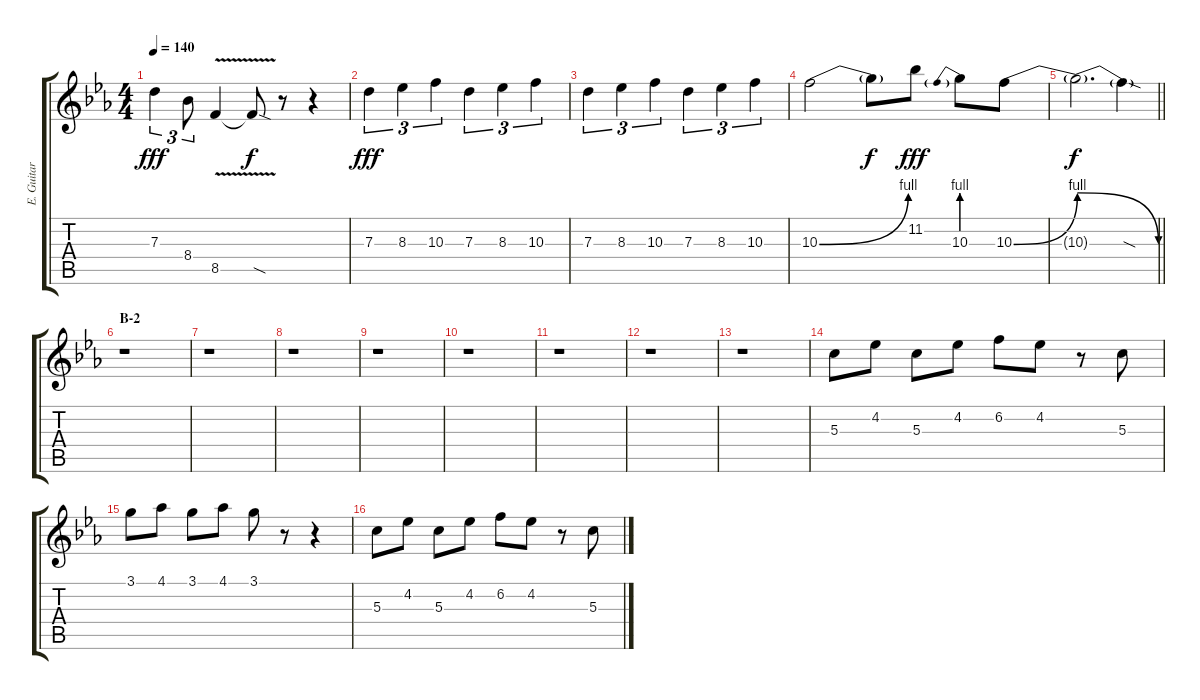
\track ("E. Guitar III" "E. Guitar ") {instrument overdrivenguitar}
\staff {score tabs}
\tuning (E4 B3 G3 D3 A2 E2) {hide}
\ts (4 4)
\tempo 140
\clef g2
\ks eb
7.3.4{tu (3 2) dy fff} 8.4.8{tu (3 2)} 8.5{v}.4 8.5{sod t}.8{dy f} r.8 r.4 |
7.3.4{tu (3 2) dy fff} 8.3.4{tu (3 2)} 10.3.4{tu (3 2)} 7.3.4{tu (3 2)} 8.3.4{tu (3 2)} 10.3.4{tu (3 2)} |
7.3.4{tu (3 2)} 8.3.4{tu (3 2)} 10.3.4{tu (3 2)} 7.3.4{tu (3 2)} 8.3.4{tu (3 2)} 10.3.4{tu (3 2)} |
10.3{be (bend 0 0 60 4)}.2 10.3{t}.8{dy f} 11.2.8{dy fff} 10.3{be (prebend 0 4 60 4)}.8 10.3{be (bend 0 0 60 4)}.8 |
\barLineRight lightlight
10.3{be (release 0 4 60 0) t}.2{d dy f} 10.3{sod t}.4 |
\section ("" "B-2")
r.1 |
r.1 |
r.1 |
r.1 |
r.1 |
r.1 |
r.1 |
r.1 |
5.3.8 4.2.8 5.3.8 4.2.8 6.2.8 4.2.8 r.8 5.3.8 |
3.1.8 4.1.8 3.1.8 4.1.8 3.1.8 r.8 r.4 |
5.3.8 4.2.8 5.3.8 4.2.8 6.2.8 4.2.8 r.8 5.3.8
